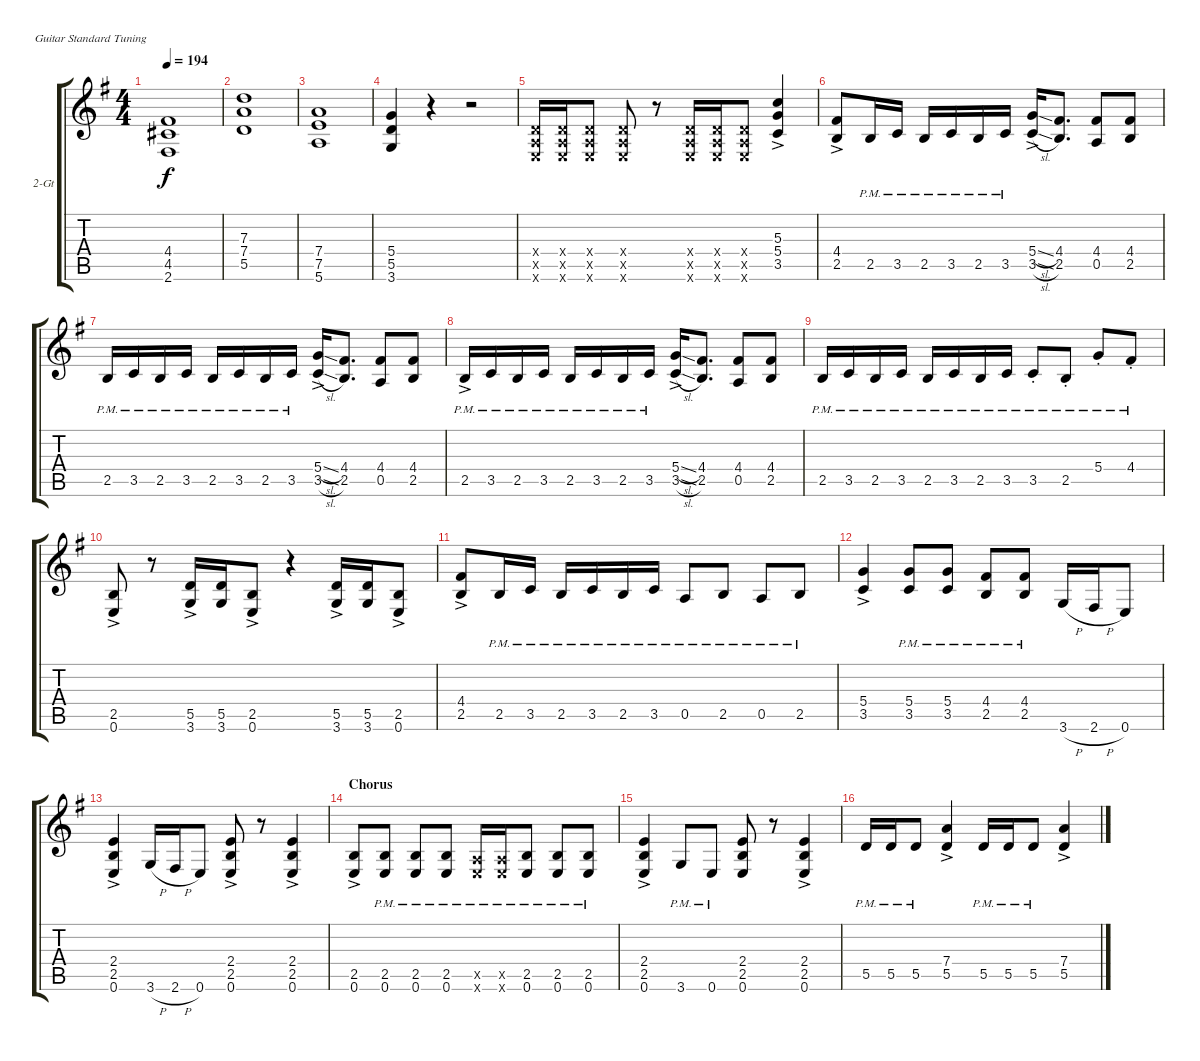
\bracketExtendMode groupsimilarinstruments
\firstSystemTrackNameOrientation horizontal
\otherSystemsTrackNameOrientation horizontal
\track ("2-Gt" "2-Gt") {instrument distortionguitar}
\staff {score tabs}
\tuning (E4 B3 G3 D3 A2 E2)
\ts (4 4)
\tempo 194
\clef g2
\scale
1.05549
\ks g
(4.4 4.5 2.6).1{dy f} |
\scale
0.944515 (7.3 7.4 5.5).1 |
\scale
1.05549 (7.4 7.5 5.6).1 |
\scale
0.944515 (5.4 5.5 3.6).4 r.4 r.2 |
\scale
1.05549 (0.4{x} 0.5{x} 0.6{x}).16 (0.4{x} 0.5{x} 0.6{x}).16 (0.4{x} 0.5{x} 0.6{x}).8 (0.4{x} 0.5{x} 0.6{x}).8 r.8 (0.4{x} 0.5{x} 0.6{x}).16 (0.4{x} 0.5{x} 0.6{x}).16 (0.4{x} 0.5{x} 0.6{x}).8 (5.3{ac} 5.4{ac} 3.5{ac}).4 |
\scale
0.944515 (4.4{ac} 2.5{ac}).8 2.5{pm}.16 3.5{pm}.16 2.5{pm}.16 3.5{pm}.16 2.5{pm}.16 3.5{pm}.16 (5.4{sl ac} 3.5{sl ac}).16 (4.4 2.5).8{d} (4.4 0.5).8 (4.4 2.5).8 |
\scale
1.05549 2.5{pm}.16 3.5{pm}.16 2.5{pm}.16 3.5{pm}.16 2.5{pm}.16 3.5{pm}.16 2.5{pm}.16 3.5{pm}.16 (5.4{sl ac} 3.5{sl ac}).16 (4.4 2.5).8{d} (4.4 0.5).8 (4.4 2.5).8 |
\scale
0.944515 2.5{ac pm}.16 3.5{pm}.16 2.5{pm}.16 3.5{pm}.16 2.5{pm}.16 3.5{pm}.16 2.5{pm}.16 3.5{pm}.16 (5.4{sl ac} 3.5{sl}).16 (4.4 2.5).8{d} (4.4 0.5).8 (4.4 2.5).8 |
\scale
1.05549 2.5{pm}.16 3.5{pm}.16 2.5{pm}.16 3.5{pm}.16 2.5{pm}.16 3.5{pm}.16 2.5{pm}.16 3.5{pm}.16 3.5{pm st}.8 2.5{pm st}.8 5.4{pm st}.8 4.4{pm st}.8 |
\scale
0.944515 (2.5{ac} 0.6{ac}).8 r.8 (5.5{ac} 3.6{ac}).16 (5.5 3.6).16 (2.5{ac} 0.6{ac}).8 r.4 (5.5{ac} 3.6{ac}).16 (5.5 3.6).16 (2.5{ac} 0.6{ac}).8 |
\scale
1.05549 (4.4{ac} 2.5{ac}).8 2.5{pm}.16 3.5{pm}.16 2.5{pm}.16 3.5{pm}.16 2.5{pm}.16 3.5{pm}.16 0.5{pm}.8 2.5{pm}.8 0.5{pm}.8 2.5{pm}.8 |
\scale
0.944515 (5.4{ac} 3.5{ac}).4 (5.4{pm} 3.5{pm}).8 (5.4{pm} 3.5{pm}).8 (4.4{pm} 2.5{pm}).8 (4.4{pm} 2.5{pm}).8 3.6{h}.16 2.6{h}.16 0.6.8 |
\scale
1.05549 (2.4{ac} 2.5{ac} 0.6{ac}).4 3.6{h}.16 2.6{h}.16 0.6.8 (2.4{ac} 2.5{ac} 0.6{ac}).8 r.8 (2.4{ac} 2.5{ac} 0.6{ac}).4 |
\section ("" "Chorus")
\scale
0.944515 (2.5{ac} 0.6{ac}).8 (2.5{pm} 0.6{pm}).8 (2.5{pm} 0.6{pm}).8 (2.5{pm} 0.6{pm}).8 (0.5{pm x} 0.6{pm x}).16 (0.5{pm x} 0.6{pm x}).16 (2.5{pm} 0.6{pm}).8 (2.5{pm} 0.6{pm}).8 (2.5{pm} 0.6{pm}).8 |
\scale
1.05549 (2.4{ac} 2.5{ac} 0.6{ac}).4 3.6{pm}.8 0.6{pm}.8 (2.4 2.5 0.6).8 r.8 (2.4{ac} 2.5{ac} 0.6{ac}).4 |
\scale
0.944515 5.5{pm}.16 5.5{pm}.16 5.5{pm}.8 (7.4{ac} 5.5{ac}).4 5.5{pm}.16 5.5{pm}.16 5.5{pm}.8 (7.4{ac} 5.5{ac}).4
